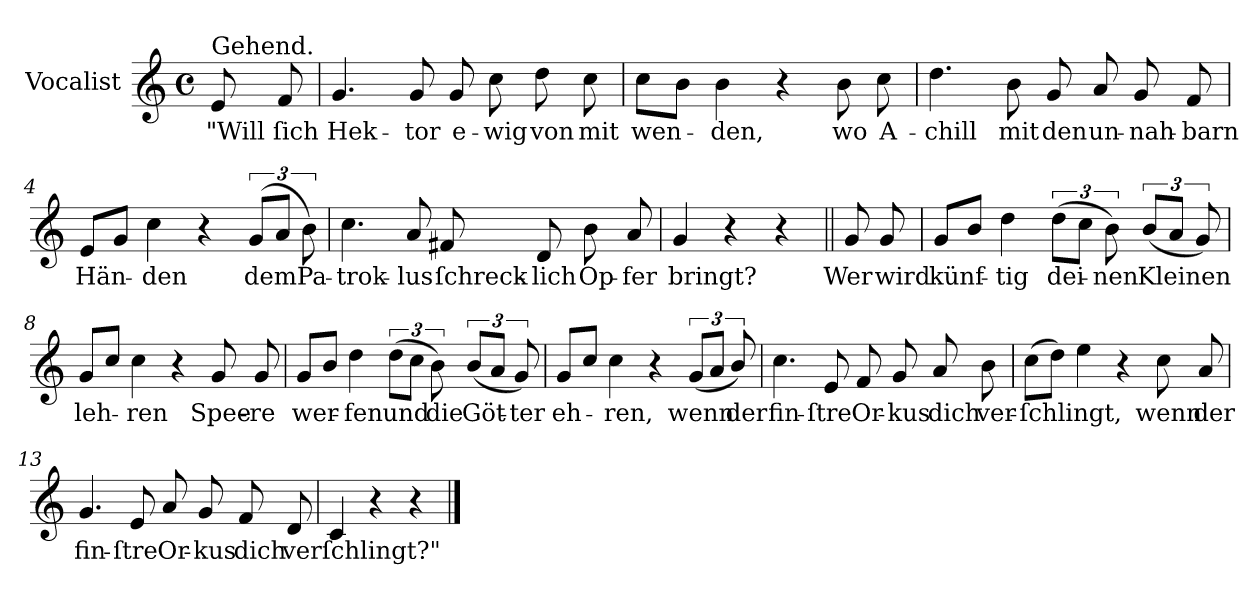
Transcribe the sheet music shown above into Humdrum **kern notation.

**kern	**text
*part1	*part1
*staff1	*staff1
*I"Vocalist	*
*clefG2	*
*k[]	*
*C:	*
*M4/4	*
*met(c)	*
=	=
!LO:TX:a:t=Gehend.	!
8e	"Will
8f	ſich
=1	=1
4.g	Hek-
8g	-tor
8g	e-
8cc	-wig
8dd	von
8cc	mit
=2	=2
8ccL	wen-
8bJ	.
4b	-den,
4r	.
8b	wo
8cc	A-
=3	=3
4.dd	-chill
8b	mit
8g	den
8a	un-
8g	-nah-
8f	-barn
=4	=4
8eL	Hän-
8gJ	.
4cc	-den
4r	.
(12gL	dem
12aJ	.
12b)	Pa-
=5	=5
4.cc	-trok-
8a	-lus
8f#X	ſchreck-
8d	-lich
8b	Op-
8a	-fer
=6	=6
4g	bringt?
4r	.
4r	.
=||	=||
8g	Wer
8g	wird
=7	=7
8gL	künf-
8bJ	.
4dd	-tig
(12ddL	dei-
12ccJ	.
12b)	-nen
(12bL	Kleinen
12aJ	.
12g)	.
=8	=8
8gL	leh-
8ccJ	.
4cc	-ren
4r	.
8g	Spee-
8g	-re
=9	=9
8gL	wer-
8bJ	.
4dd	-fen
(12ddL	und
12ccJ	.
12b)	die
(12bL	Göt-
12aJ	.
12g)	-ter
=10	=10
8gL	eh-
8ccJ	.
4cc	-ren,
4r	.
(12gL	wenn
12aJ	.
12b/)	der
=11	=11
4.cc	fin-
8e	-ſtre
8f	Or-
8g	-kus
8a	dich
8b	ver-
=12	=12
(8ccL	-ſchlingt,
8ddJ)	.
4ee	.
4r	.
8cc	wenn
8a	der
=13	=13
4.g	fin-
8e	-ſtre
8a	Or-
8g	-kus
8f	dich
8d	verſchlingt?"
=14	=14
4c	.
4r	.
4r	.
==	==
*-	*-
